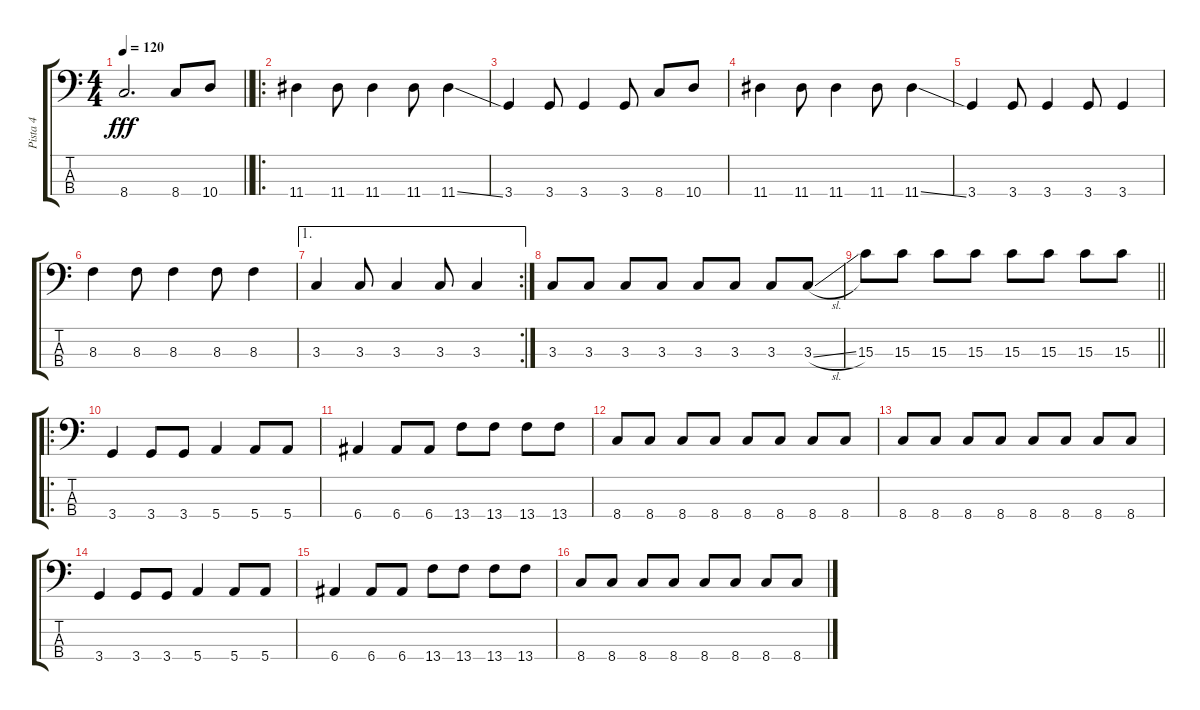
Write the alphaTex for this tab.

\track ("Pista 4" "Pista 4") {instrument electricbassfinger}
\staff {score tabs}
\tuning (G2 D2 A1 E1) {hide}
\ts (4 4)
\tempo 120
\clef f4
\barLineRight lightlight
\ks c
8.4.2{d dy fff} 8.4.8 10.4.8 |
\ro
11.4.4 11.4.8 11.4.4 11.4.8 11.4{ss}.4 |
3.4.4 3.4.8 3.4.4 3.4.8 8.4.8 10.4.8 |
11.4.4 11.4.8 11.4.4 11.4.8 11.4{ss}.4 |
3.4.4 3.4.8 3.4.4 3.4.8 3.4.4 |
8.3.4 8.3.8 8.3.4 8.3.8 8.3.4 |
\ae 1
\rc 2
3.3.4 3.3.8 3.3.4 3.3.8 3.3.4 |
3.3.8 3.3.8 3.3.8 3.3.8 3.3.8 3.3.8 3.3.8 3.3{sl}.8 |
\barLineRight lightlight
15.3.8 15.3.8 15.3.8 15.3.8 15.3.8 15.3.8 15.3.8 15.3.8 |
\ro
3.4.4{instrument slapbass1} 3.4.8 3.4.8 5.4.4 5.4.8 5.4.8 |
6.4.4 6.4.8 6.4.8 13.4.8 13.4.8 13.4.8 13.4.8 |
8.4.8 8.4.8 8.4.8 8.4.8 8.4.8 8.4.8 8.4.8 8.4.8 |
8.4.8 8.4.8 8.4.8 8.4.8 8.4.8 8.4.8 8.4.8 8.4.8 |
3.4.4 3.4.8 3.4.8 5.4.4 5.4.8 5.4.8 |
6.4.4 6.4.8 6.4.8 13.4.8 13.4.8 13.4.8 13.4.8 |
8.4.8 8.4.8 8.4.8 8.4.8 8.4.8 8.4.8 8.4.8 8.4.8
